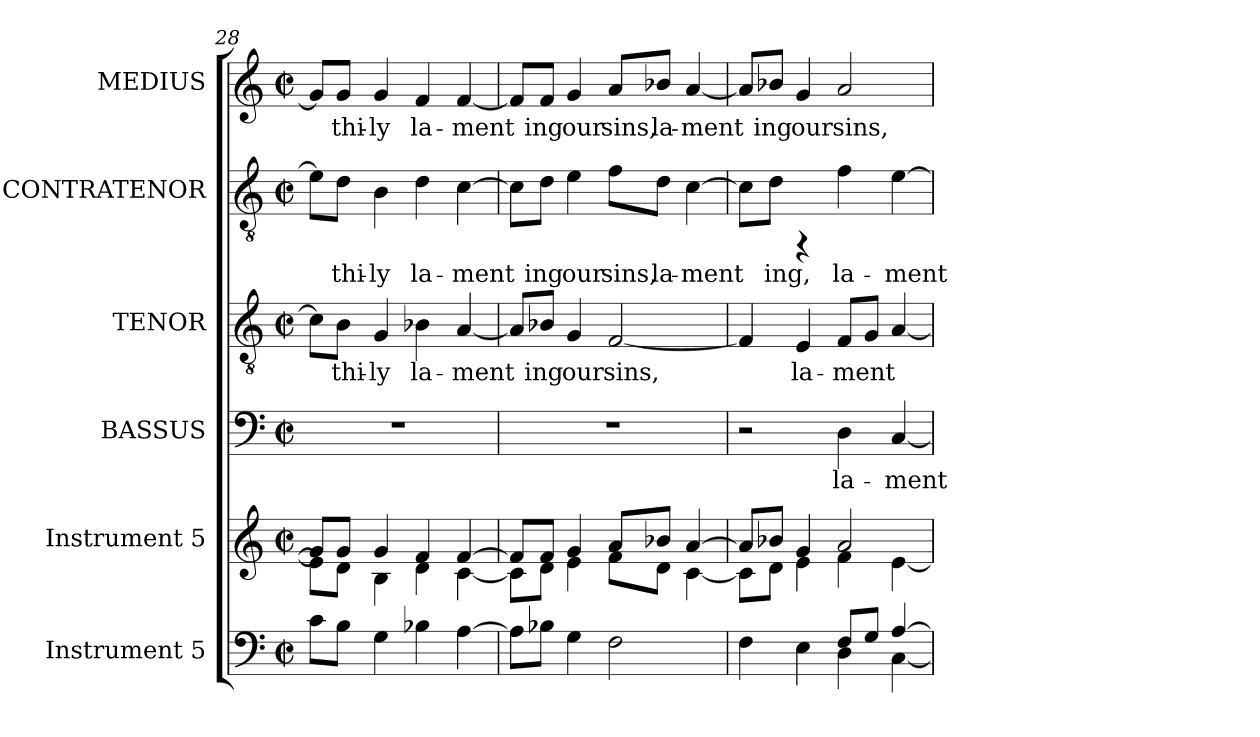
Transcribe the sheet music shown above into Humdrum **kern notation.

**kern	**kern	**kern	**text	**kern	**text	**kern	**text	**kern	**text
*part6	*part5	*part4	*part4	*part3	*part3	*part2	*part2	*part1	*part1
*staff6	*staff5	*staff4	*staff4	*staff3	*staff3	*staff2	*staff2	*staff1	*staff1
*I"Instrument 5	*I"Instrument 5	*I"BASSUS	*	*I"TENOR	*	*I"CONTRATENOR	*	*I"MEDIUS	*
*clefF4	*clefG2	*clefF4	*	*clefGv2	*	*clefGv2	*	*clefG2	*
*k[]	*k[]	*k[]	*	*k[]	*	*k[]	*	*k[]	*
*C:	*C:	*C:	*	*C:	*	*C:	*	*C:	*
*M2/2	*M2/2	*M2/2	*	*M2/2	*	*M2/2	*	*M2/2	*
*met(c|)	*met(c|)	*met(c|)	*	*met(c|)	*	*met(c|)	*	*met(c|)	*
=28	=28	=28	=28	=28	=28	=28	=28	=28	=28
*	*^	*	*	*	*	*	*	*	*
!	!	!	!	!	!	!LO:LY:b	!	!LO:LY:b:cj	!	!LO:LY:b
8c\L	8g/L]	8e\L]	1r	.	8c\L]	--	8e\L]	--	8g/L]	--
!	!	!	!	!	!	!LO:LY:b	!	!LO:LY:b:cj	!	!LO:LY:b
8B\J	8g/J	8d\J	.	.	8B\J	-thi-	8d\J	-thi-	8g/J	-thi-
!	!	!	!	!	!	!LO:LY:b	!	!LO:LY:b:cj	!	!LO:LY:b
4G\	4g/	4B\	.	.	4G/	-ly	4B\	-ly	4g/	-ly
!	!	!	!	!	!	!LO:LY:b	!	!LO:LY:b:cj	!	!LO:LY:b
4B-X\	4f/	4d\	.	.	4B-X\	la-	4d\	la-	4f/	la-
!	!	!	!	!	!	!LO:LY:b	!	!LO:LY:b:cj	!	!LO:LY:b
[>4A\	[>4f/	[<4c\	.	.	[<4A/	-ment-	[>4c\	-ment-	[<4f/	-ment-
=29	=29	=29	=29	=29	=29	=29	=29	=29	=29	=29
!	!	!	!	!	!	!LO:LY:b	!	!LO:LY:b:cj	!	!LO:LY:b
8A\L]	8f/L]	8c\L]	1r	.	8A/L]	--	8c\L]	--	8f/L]	--
!	!	!	!	!	!	!LO:LY:b	!	!LO:LY:b:cj	!	!LO:LY:b
8B-X\J	8f/J	8d\J	.	.	8B-X/J	-ing	8d\J	-ing	8f/J	-ing
!	!	!	!	!	!	!LO:LY:b	!	!LO:LY:b:cj	!	!LO:LY:b
4G\	4g/	4e\	.	.	4G/	our	4e\	our	4g/	our
!	!	!	!	!	!	!LO:LY:b	!	!LO:LY:b:cj	!	!LO:LY:b
2F\	8a/L	8f\L	.	.	[<2F/	sins,	8f\L	sins,	8a/L	sins,
!	!	!	!	!	!	!	!	!LO:LY:b:cj	!	!LO:LY:b
.	8b-X/J	8d\J	.	.	.	.	8d\J	la-	8b-X/J	la-
!	!	!	!	!	!	!	!	!LO:LY:b:cj	!	!LO:LY:b
.	[>4a/	[<4c\	.	.	.	.	[>4c\	-ment-	[<4a/	-ment-
=30	=30	=30	=30	=30	=30	=30	=30	=30	=30	=30
*^	*	*	*	*	*	*	*	*	*	*
!	!	!	!	!	!	!	!LO:LY:b	!	!LO:LY:b:cj	!	!LO:LY:b
2ryy	4F\	8a/L]	8c\L]	2r	.	4F/]	.	8c\L]	--	8a/L]	--
!	!	!	!	!	!	!	!	!	!LO:LY:b:cj	!	!LO:LY:b
.	.	8b-X/J	8d\J	.	.	.	.	8d\J	-ing,	8b-X/J	-ing
!	!	!	!	!	!	!	!LO:LY:b	!	!	!	!LO:LY:b
.	4E\	4g/	4e\	.	.	4E/	la-	4rFF	.	4g/	our
!	!	!	!	!	!LO:LY:b	!	!LO:LY:b	!	!LO:LY:b:cj	!	!LO:LY:b
8F/L	4D\	2a/	4f\	4D\	la-	8F/L	-ment-	4f\	la-	2a/	sins,
!	!	!	!	!	!	!	!LO:LY:b	!	!	!	!
8G/J	.	.	.	.	.	8G/J	--	.	.	.	.
!	!	!	!	!	!LO:LY:b	!	!LO:LY:b	!	!LO:LY:b:cj	!	!
[<4A/	[<4C\	.	[<4e\	[<4C/	-ment-	[<4A/	--	[<4e\	-ment-	.	.
*v	*v	*	*	*	*	*	*	*	*	*	*
*	*v	*v	*	*	*	*	*	*	*	*
=	=	=	=	=	=	=	=	=	=
*-	*-	*-	*-	*-	*-	*-	*-	*-	*-
